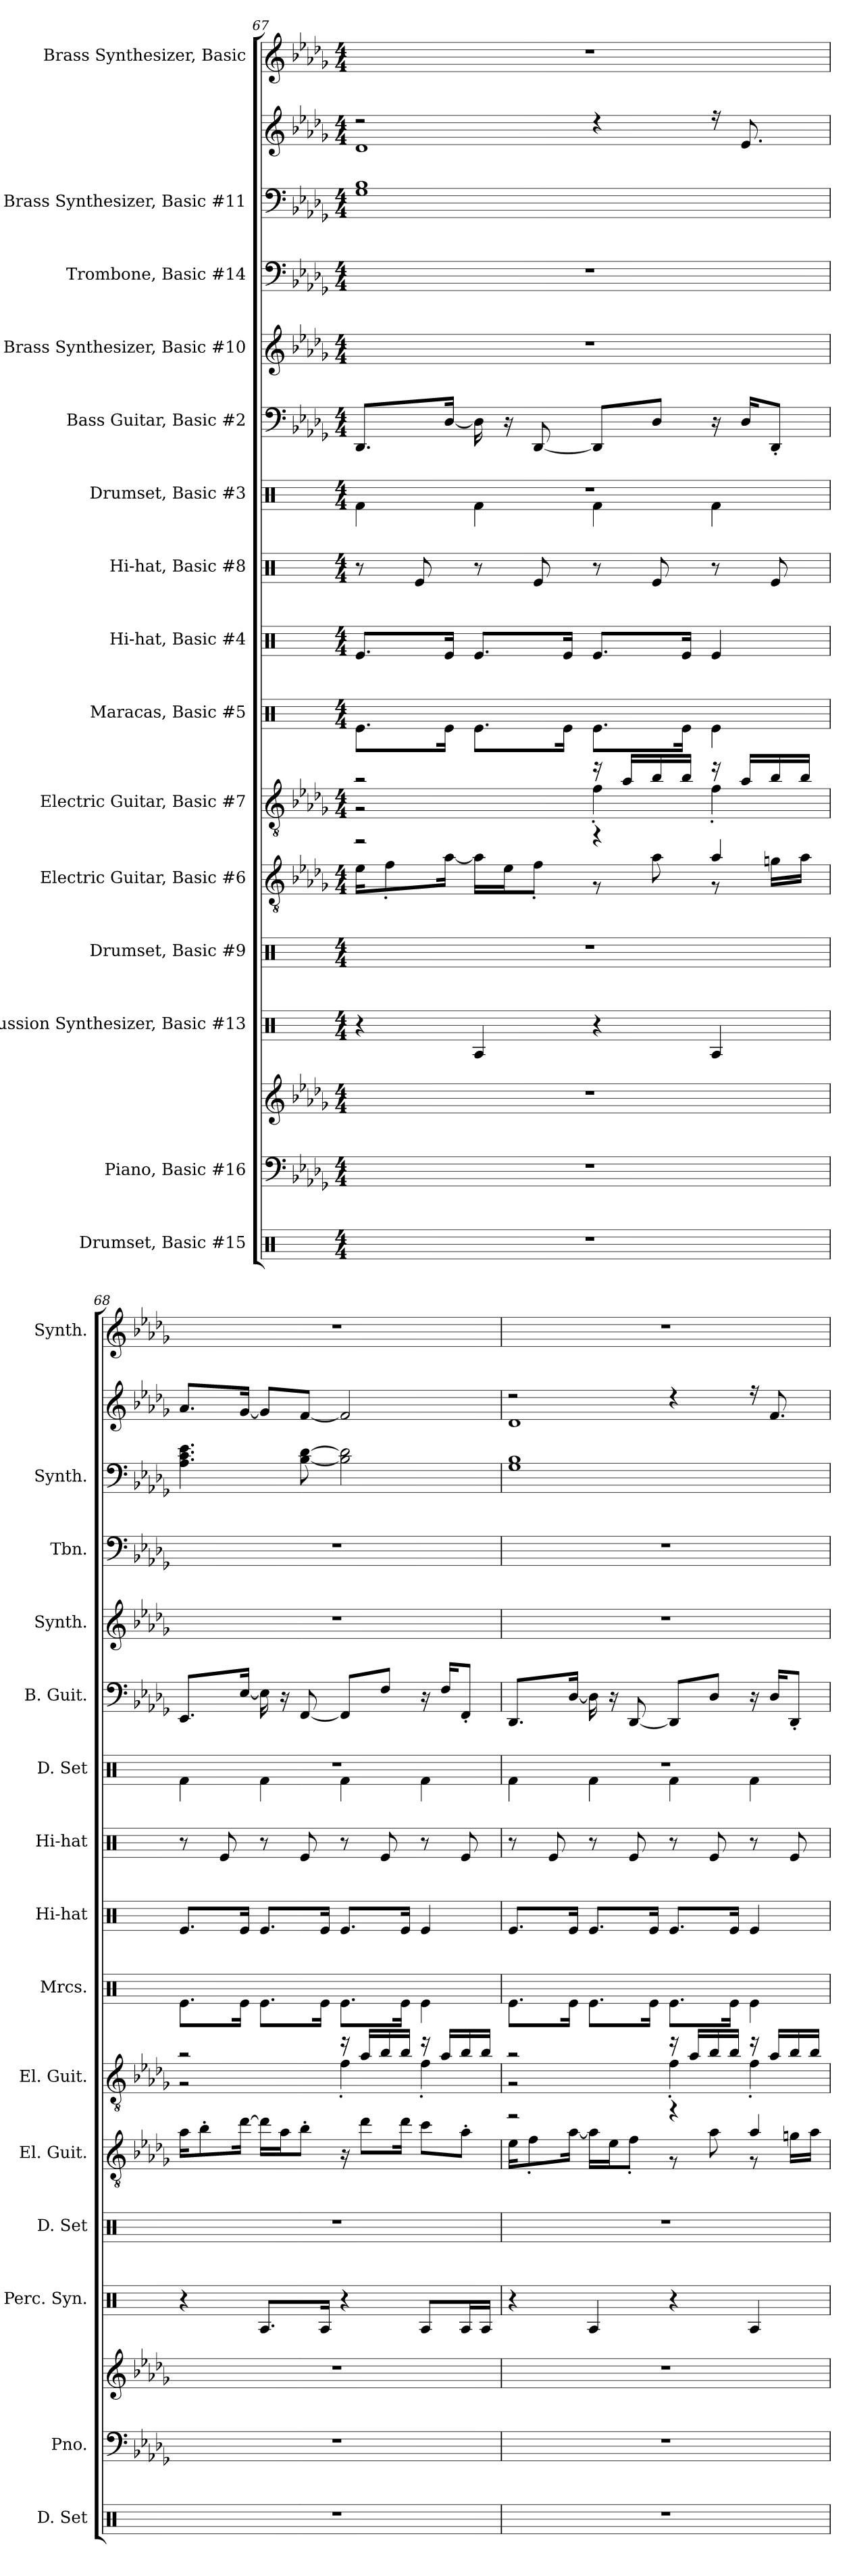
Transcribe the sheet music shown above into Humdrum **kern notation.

**kern	**kern	**kern	**kern	**kern	**kern	**kern	**kern	**kern	**kern	**kern	**kern	**kern	**kern	**kern	**kern	**kern
*part15	*part14	*part14	*part13	*part12	*part11	*part10	*part9	*part8	*part7	*part6	*part5	*part4	*part3	*part2	*part2	*part1
*staff17	*staff16	*staff15	*staff14	*staff13	*staff12	*staff11	*staff10	*staff9	*staff8	*staff7	*staff6	*staff5	*staff4	*staff3	*staff2	*staff1
*I"Drumset, Basic #15	*I"Piano, Basic #16	*	*I"Percussion Synthesizer, Basic #13	*I"Drumset, Basic #9	*I"Electric Guitar, Basic #6	*I"Electric Guitar, Basic #7	*I"Maracas, Basic #5	*I"Hi-hat, Basic #4	*I"Hi-hat, Basic #8	*I"Drumset, Basic #3	*I"Bass Guitar, Basic #2	*I"Brass Synthesizer, Basic #10	*I"Trombone, Basic #14	*I"Brass Synthesizer, Basic #11	*	*I"Brass Synthesizer, Basic
*I'D. Set	*I'Pno.	*	*I'Perc. Syn.	*I'D. Set	*I'El. Guit.	*I'El. Guit.	*I'Mrcs.	*I'Hi-hat	*I'Hi-hat	*I'D. Set	*I'B. Guit.	*I'Synth.	*I'Tbn.	*I'Synth.	*	*I'Synth.
*clefX	*clefF4	*clefG2	*clefX	*clefX	*clefGv2	*clefGv2	*clefX	*clefX	*clefX	*clefX	*clefF4	*clefG2	*clefF4	*clefF4	*clefG2	*clefG2
*	*	*	*	*	*	*	*	*	*	*	*ITrd7c12	*	*	*	*	*
*k[]	*k[b-e-a-d-g-]	*k[b-e-a-d-g-]	*k[]	*k[]	*k[b-e-a-d-g-]	*k[b-e-a-d-g-]	*k[]	*k[]	*k[]	*k[]	*k[b-e-a-d-g-]	*k[b-e-a-d-g-]	*k[b-e-a-d-g-]	*k[b-e-a-d-g-]	*k[b-e-a-d-g-]	*k[b-e-a-d-g-]
*M4/4	*M4/4	*M4/4	*M4/4	*M4/4	*M4/4	*M4/4	*M4/4	*M4/4	*M4/4	*M4/4	*M4/4	*M4/4	*M4/4	*M4/4	*M4/4	*M4/4
=67	=67	=67	=67	=67	=67	=67	=67	=67	=67	=67	=67	=67	=67	=67	=67	=67
*	*	*	*	*	*^	*^	*	*	*	*^	*	*	*	*	*^	*
1r	1r	1r	4r	1r	2r	16e-\KL	2r	2r	8.Re\L	8.Re/L	8r	1r	4Rf\	8.DDD-/L	1r	1r	1G- 1B-	2r	1d-	1r
.	.	.	.	.	.	8f'\	.	.	.	.	.	.	.	.	.	.	.	.	.	.
.	.	.	.	.	.	.	.	.	.	.	8Re/	.	.	.	.	.	.	.	.	.
.	.	.	.	.	.	[16a-\Jk	.	.	16Re\Jk	16Re/Jk	.	.	.	[16DD-/Jk	.	.	.	.	.	.
.	.	.	4RA/	.	.	16a-\LL]	.	.	8.Re\L	8.Re/L	8r	.	4Rf\	16DD-\]	.	.	.	.	.	.
.	.	.	.	.	.	16e-\J	.	.	.	.	.	.	.	16r	.	.	.	.	.	.
.	.	.	.	.	.	8f'\J	.	.	.	.	8Re/	.	.	[8DDD-/	.	.	.	.	.	.
.	.	.	.	.	.	.	.	.	16Re\Jk	16Re/Jk	.	.	.	.	.	.	.	.	.	.
.	.	.	4r	.	4r	8r	16r	4f'\	8.Re\L	8.Re/L	8r	.	4Rf\	8DDD-/L]	.	.	.	4r	.	.
.	.	.	.	.	.	.	16a-/LL	.	.	.	.	.	.	.	.	.	.	.	.	.
.	.	.	.	.	.	8a-\	16b-/	.	.	.	8Re/	.	.	8DD-/J	.	.	.	.	.	.
.	.	.	.	.	.	.	16b-/JJ	.	16Re\Jk	16Re/Jk	.	.	.	.	.	.	.	.	.	.
.	.	.	4RA/	.	4a-/	8r	16r	4f'\	4Re\	4Re/	8r	.	4Rf\	16r	.	.	.	16r	.	.
.	.	.	.	.	.	.	16a-/LL	.	.	.	.	.	.	16DD-/KL	.	.	.	8.e-/	.	.
.	.	.	.	.	.	16gn\LL	16b-/	.	.	.	8Re/	.	.	8DDD-'/J	.	.	.	.	.	.
.	.	.	.	.	.	16a-\JJ	16b-/JJ	.	.	.	.	.	.	.	.	.	.	.	.	.
*	*	*	*	*	*v	*v	*	*	*	*	*	*	*	*	*	*	*	*v	*v	*
!!LO:PB:g=z
=68	=68	=68	=68	=68	=68	=68	=68	=68	=68	=68	=68	=68	=68	=68	=68	=68	=68	=68
1r	1r	1r	4r	1r	16a-\KL	2r	2r	8.Re\L	8.Re/L	8r	1r	4Rf\	8.EEE-/L	1r	1r	4.A-\ 4.c\ 4.e-\	8.a-/L	1r
.	.	.	.	.	8b-'\	.	.	.	.	.	.	.	.	.	.	.	.	.
.	.	.	.	.	.	.	.	.	.	8Re/	.	.	.	.	.	.	.	.
.	.	.	.	.	[16dd-\Jk	.	.	16Re\Jk	16Re/Jk	.	.	.	[16EE-/Jk	.	.	.	[16g-/Jk	.
.	.	.	8.RA/L	.	16dd-\LL]	.	.	8.Re\L	8.Re/L	8r	.	4Rf\	16EE-\]	.	.	.	8g-/L]	.
.	.	.	.	.	16a-\J	.	.	.	.	.	.	.	16r	.	.	.	.	.
.	.	.	.	.	8b-'\J	.	.	.	.	8Re/	.	.	[8FFF/	.	.	[8B-\ [8d-\	[8f/J	.
.	.	.	16RA/Jk	.	.	.	.	16Re\Jk	16Re/Jk	.	.	.	.	.	.	.	.	.
.	.	.	4r	.	16r	16r	4f'\	8.Re\L	8.Re/L	8r	.	4Rf\	8FFF/L]	.	.	2B-\] 2d-\]	2f/]	.
.	.	.	.	.	8dd-\L	16a-/LL	.	.	.	.	.	.	.	.	.	.	.	.
.	.	.	.	.	.	16b-/	.	.	.	8Re/	.	.	8FF/J	.	.	.	.	.
.	.	.	.	.	16dd-\Jk	16b-/JJ	.	16Re\Jk	16Re/Jk	.	.	.	.	.	.	.	.	.
.	.	.	8RA/L	.	8cc\L	16r	4f'\	4Re\	4Re/	8r	.	4Rf\	16r	.	.	.	.	.
.	.	.	.	.	.	16a-/LL	.	.	.	.	.	.	16FF/KL	.	.	.	.	.
.	.	.	16RA/L	.	8a-'\J	16b-/	.	.	.	8Re/	.	.	8FFF'/J	.	.	.	.	.
.	.	.	16RA/JJ	.	.	16b-/JJ	.	.	.	.	.	.	.	.	.	.	.	.
=69	=69	=69	=69	=69	=69	=69	=69	=69	=69	=69	=69	=69	=69	=69	=69	=69	=69	=69
*	*	*	*	*	*^	*	*	*	*	*	*	*	*	*	*	*	*^	*
1r	1r	1r	4r	1r	2r	16e-\KL	2r	2r	8.Re\L	8.Re/L	8r	1r	4Rf\	8.DDD-/L	1r	1r	1G- 1B-	2r	1d-	1r
.	.	.	.	.	.	8f'\	.	.	.	.	.	.	.	.	.	.	.	.	.	.
.	.	.	.	.	.	.	.	.	.	.	8Re/	.	.	.	.	.	.	.	.	.
.	.	.	.	.	.	[16a-\Jk	.	.	16Re\Jk	16Re/Jk	.	.	.	[16DD-/Jk	.	.	.	.	.	.
.	.	.	4RA/	.	.	16a-\LL]	.	.	8.Re\L	8.Re/L	8r	.	4Rf\	16DD-\]	.	.	.	.	.	.
.	.	.	.	.	.	16e-\J	.	.	.	.	.	.	.	16r	.	.	.	.	.	.
.	.	.	.	.	.	8f'\J	.	.	.	.	8Re/	.	.	[8DDD-/	.	.	.	.	.	.
.	.	.	.	.	.	.	.	.	16Re\Jk	16Re/Jk	.	.	.	.	.	.	.	.	.	.
.	.	.	4r	.	4r	8r	16r	4f'\	8.Re\L	8.Re/L	8r	.	4Rf\	8DDD-/L]	.	.	.	4r	.	.
.	.	.	.	.	.	.	16a-/LL	.	.	.	.	.	.	.	.	.	.	.	.	.
.	.	.	.	.	.	8a-\	16b-/	.	.	.	8Re/	.	.	8DD-/J	.	.	.	.	.	.
.	.	.	.	.	.	.	16b-/JJ	.	16Re\Jk	16Re/Jk	.	.	.	.	.	.	.	.	.	.
.	.	.	4RA/	.	4a-/	8r	16r	4f'\	4Re\	4Re/	8r	.	4Rf\	16r	.	.	.	16r	.	.
.	.	.	.	.	.	.	16a-/LL	.	.	.	.	.	.	16DD-/KL	.	.	.	8.f/	.	.
.	.	.	.	.	.	16gn\LL	16b-/	.	.	.	8Re/	.	.	8DDD-'/J	.	.	.	.	.	.
.	.	.	.	.	.	16a-\JJ	16b-/JJ	.	.	.	.	.	.	.	.	.	.	.	.	.
*	*	*	*	*	*v	*v	*	*	*	*	*	*v	*v	*	*	*	*	*v	*v	*
*	*	*	*	*	*	*v	*v	*	*	*	*	*	*	*	*	*	*
=	=	=	=	=	=	=	=	=	=	=	=	=	=	=	=	=
*-	*-	*-	*-	*-	*-	*-	*-	*-	*-	*-	*-	*-	*-	*-	*-	*-
